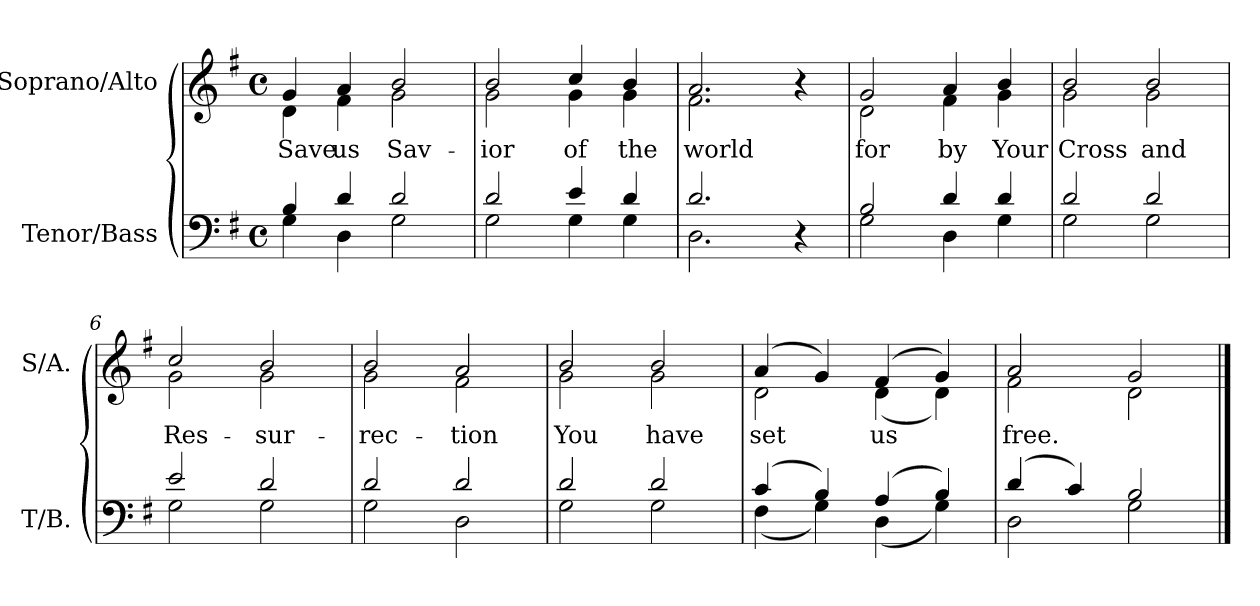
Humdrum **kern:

**kern	**kern	**text
*part2	*part1	*part1
*staff2	*staff1	*staff1
*I"Tenor/Bass	*I"Soprano/Alto	*
*I'T/B.	*I'S/A.	*
*clefF4	*clefG2	*
*k[f#]	*k[f#]	*
*M4/4	*M4/4	*
*met(c)	*met(c)	*
=1	=1	=1
*^	*^	*
!	!	!	!	!LO:LY:b
4B/	4G\	4g/	4d\	Save
!	!	!	!	!LO:LY:b
4d/	4D\	4a/	4f#\	us
!	!	!	!	!LO:LY:b
2d/	2G\	2b/	2g\	Sav-
=2	=2	=2	=2	=2
!	!	!	!	!LO:LY:b
2d/	2G\	2b/	2g\	-ior
!	!	!	!	!LO:LY:b
4e/	4G\	4cc/	4g\	of
!	!	!	!	!LO:LY:b
4d/	4G\	4b/	4g\	the
=3	=3	=3	=3	=3
!	!	!	!	!LO:LY:b
2.d/	2.D\	2.a/	2.f#\	world
4r	4ryy	4r	4ryy	.
!!LO:LB:g=z	!!
=4	=4	=4	=4	=4
!	!	!	!	!LO:LY:b
2B/	2G\	2g/	2d\	for
!	!	!	!	!LO:LY:b
4d/	4D\	4a/	4f#\	by
!	!	!	!	!LO:LY:b
4d/	4G\	4b/	4g\	Your
=5	=5	=5	=5	=5
!	!	!	!	!LO:LY:b
2d/	2G\	2b/	2g\	-Cross
!	!	!	!	!LO:LY:b
2d/	2G\	2b/	2g\	and
=6	=6	=6	=6	=6
!	!	!	!	!LO:LY:b
2e/	2G\	2cc/	2g\	Res-
!	!	!	!	!LO:LY:b
2d/	2G\	2b/	2g\	-sur-
=7	=7	=7	=7	=7
!	!	!	!	!LO:LY:b
2d/	2G\	2b/	2g\	-rec-
!	!	!	!	!LO:LY:b
2d/	2D\	2a/	2f#\	tion
!!LO:LB:g=z	!!
=8	=8	=8	=8	=8
!	!	!	!	!LO:LY:b
2d/	2G\	2b/	2g\	You
!	!	!	!	!LO:LY:b
2d/	2G\	2b/	2g\	have
=9	=9	=9	=9	=9
!	!	!	!	!LO:LY:b
(>4c/	(<4F#\	(>4a/	2d\	set
4B/)	4G\)	4g/)	.	.
!	!	!	!	!LO:LY:b
(>4A/	(<4D\	(>4f#/	(<4d\	us
4B/)	4G\)	4g/)	4d\)	.
=10	=10	=10	=10	=10
!	!	!	!	!LO:LY:b
(>4d/	2D\	2a/	2f#\	free.
4c/)	.	.	.	.
2B/	2G\	2g/	2d\	.
*v	*v	*	*	*
*	*v	*v	*
==	==	==
*-	*-	*-
